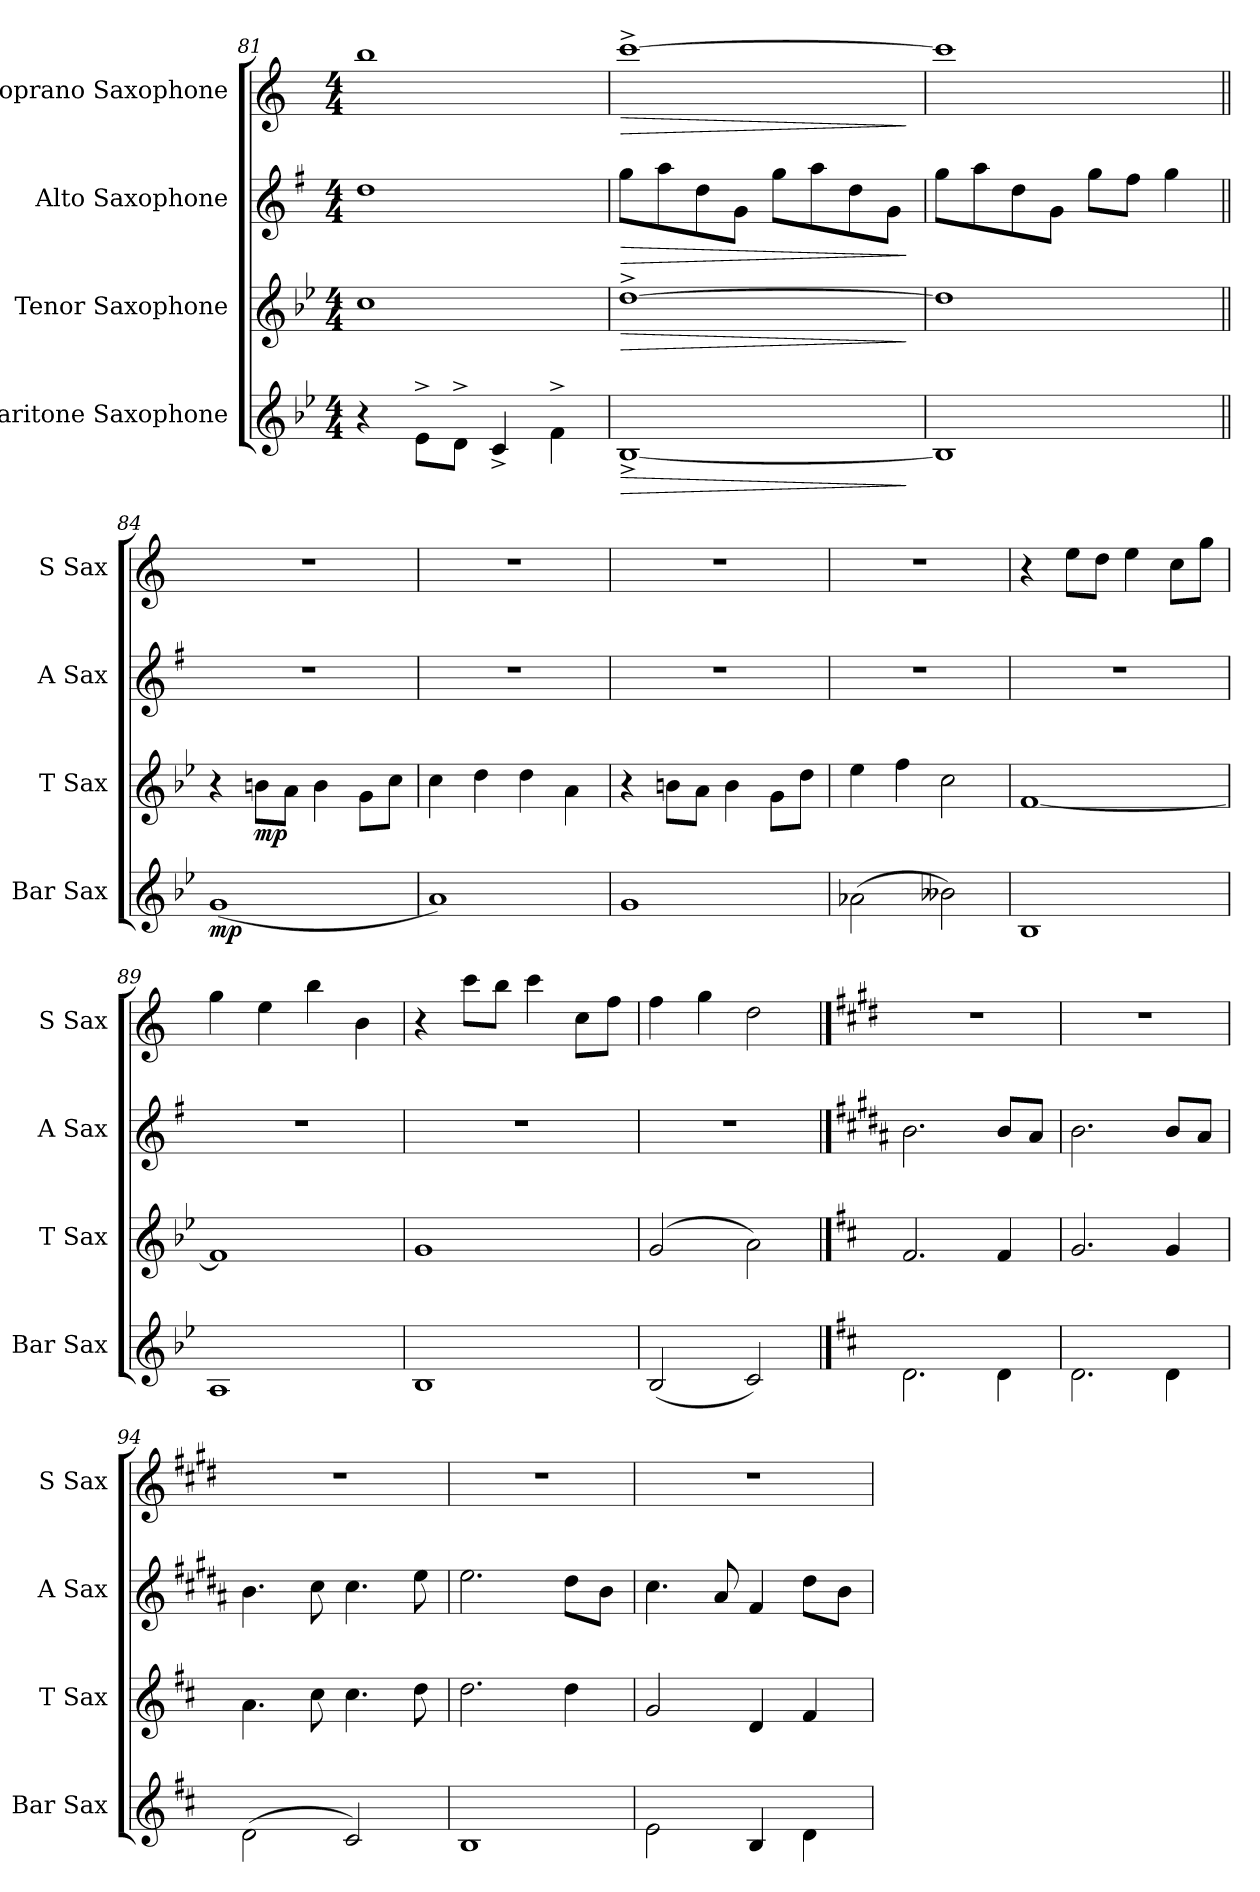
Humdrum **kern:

**kern	**dynam	**kern	**dynam	**kern	**dynam	**kern	**dynam
*part4	*part4	*part3	*part3	*part2	*part2	*part1	*part1
*staff4	*staff4	*staff3	*staff3	*staff2	*staff2	*staff1	*staff1
*I"Baritone Saxophone	*	*I"Tenor Saxophone	*	*I"Alto Saxophone	*	*I"Soprano Saxophone	*
*I'Bar Sax	*	*I'T Sax	*	*I'A Sax	*	*I'S Sax	*
!!LO:PB:g=z
*clefG2	*	*clefG2	*	*clefG2	*	*clefG2	*
*ITrd12c21	*	*ITrd8c14	*	*ITrd5c9	*	*ITrd1c2	*
*k[b-e-]	*	*k[b-e-]	*	*k[b-e-]	*	*k[b-e-]	*
*M4/4	*	*M4/4	*	*M4/4	*	*M4/4	*
=81	=81	=81	=81	=81	=81	=81	=81
4r	.	1c	.	1f	.	1aa	.
8E-^\L	.	.	.	.	.	.	.
8D^\J	.	.	.	.	.	.	.
4C^/	.	.	.	.	.	.	.
4F^\	.	.	.	.	.	.	.
=82	=82	=82	=82	=82	=82	=82	=82
!	!LO:HP:b	!	!LO:HP:b	!	!LO:HP:b	!	!LO:HP:b
[1BB-^	>	[1d^	>	8b-\L	>	[1bb-^	>
.	.	.	.	8cc\	.	.	.
.	.	.	.	8f\	.	.	.
.	.	.	.	8B-\J	.	.	.
.	.	.	.	8b-\L	.	.	.
.	.	.	.	8cc\	.	.	.
.	.	.	.	8f\	.	.	.
.	.	.	.	8B-\J	.	.	.
.	]	.	]	.	]	.	]
=83	=83	=83	=83	=83	=83	=83	=83
1BB-]	.	1d]	.	8b-\L	.	1bb-]	.
.	.	.	.	8cc\	.	.	.
.	.	.	.	8f\	.	.	.
.	.	.	.	8B-\J	.	.	.
.	.	.	.	8b-\L	.	.	.
.	.	.	.	8a\J	.	.	.
.	.	.	.	4b-\	.	.	.
=84||	=84||	=84||	=84||	=84||	=84||	=84||	=84||
!	!LO:DY:b	!	!	!	!	!	!
(1G	mp	4r	.	1r	.	1r	.
!	!	!	!LO:DY:b	!	!	!	!
.	.	8Bn\L	mp	.	.	.	.
.	.	8A\J	.	.	.	.	.
.	.	4B\	.	.	.	.	.
.	.	8G\L	.	.	.	.	.
.	.	8c\J	.	.	.	.	.
=85	=85	=85	=85	=85	=85	=85	=85
1A)	.	4c\	.	1r	.	1r	.
.	.	4d\	.	.	.	.	.
.	.	4d\	.	.	.	.	.
.	.	4A\	.	.	.	.	.
!!LO:LB:g=z
=86	=86	=86	=86	=86	=86	=86	=86
1G	.	4r	.	1r	.	1r	.
.	.	8Bn\L	.	.	.	.	.
.	.	8A\J	.	.	.	.	.
.	.	4B\	.	.	.	.	.
.	.	8G\L	.	.	.	.	.
.	.	8d\J	.	.	.	.	.
=87	=87	=87	=87	=87	=87	=87	=87
(2A-X\	.	4e-\	.	1r	.	1r	.
.	.	4f\	.	.	.	.	.
2B--X\)	.	2c\	.	.	.	.	.
=88	=88	=88	=88	=88	=88	=88	=88
1BB-	.	[1F	.	1r	.	4r	.
.	.	.	.	.	.	8dd\L	.
.	.	.	.	.	.	8cc\J	.
.	.	.	.	.	.	4dd\	.
.	.	.	.	.	.	8b-\L	.
.	.	.	.	.	.	8ff\J	.
=89	=89	=89	=89	=89	=89	=89	=89
1AA	.	1F]	.	1r	.	4ff\	.
.	.	.	.	.	.	4dd\	.
.	.	.	.	.	.	4aa\	.
.	.	.	.	.	.	4a\	.
=90	=90	=90	=90	=90	=90	=90	=90
1BB-	.	1G	.	1r	.	4r	.
.	.	.	.	.	.	8bb-\L	.
.	.	.	.	.	.	8aa\J	.
.	.	.	.	.	.	4bb-\	.
.	.	.	.	.	.	8b-\L	.
.	.	.	.	.	.	8ee-\J	.
!!LO:LB:g=z
=91	=91	=91	=91	=91	=91	=91	=91
(2BB-/	.	(2G/	.	1r	.	4ee-\	.
.	.	.	.	.	.	4ff\	.
2C/)	.	2A\)	.	.	.	2cc\	.
==92	==92	==92	==92	==92	==92	==92	==92
*k[f#c#]	*	*k[f#c#]	*	*k[f#c#]	*	*k[f#c#]	*
2.D\	.	2.F#/	.	2.d\	.	1r	.
4D\	.	4F#/	.	8d/L	.	.	.
.	.	.	.	8c#/J	.	.	.
=93	=93	=93	=93	=93	=93	=93	=93
2.D\	.	2.G/	.	2.d\	.	1r	.
4D\	.	4G/	.	8d/L	.	.	.
.	.	.	.	8c#/J	.	.	.
=94	=94	=94	=94	=94	=94	=94	=94
(2D\	.	4.A\	.	4.d\	.	1r	.
.	.	8c#\	.	8e\	.	.	.
2C#/)	.	4.c#\	.	4.e\	.	.	.
.	.	8d\	.	8g\	.	.	.
=95	=95	=95	=95	=95	=95	=95	=95
1BB	.	2.d\	.	2.g\	.	1r	.
.	.	4d\	.	8f#\L	.	.	.
.	.	.	.	8d\J	.	.	.
!!LO:LB:g=z
=96	=96	=96	=96	=96	=96	=96	=96
2E\	.	2G/	.	4.e\	.	1r	.
.	.	.	.	8c#/	.	.	.
4BB/	.	4D/	.	4A/	.	.	.
4D\	.	4F#/	.	8f#\L	.	.	.
.	.	.	.	8d\J	.	.	.
=	=	=	=	=	=	=	=
*-	*-	*-	*-	*-	*-	*-	*-
